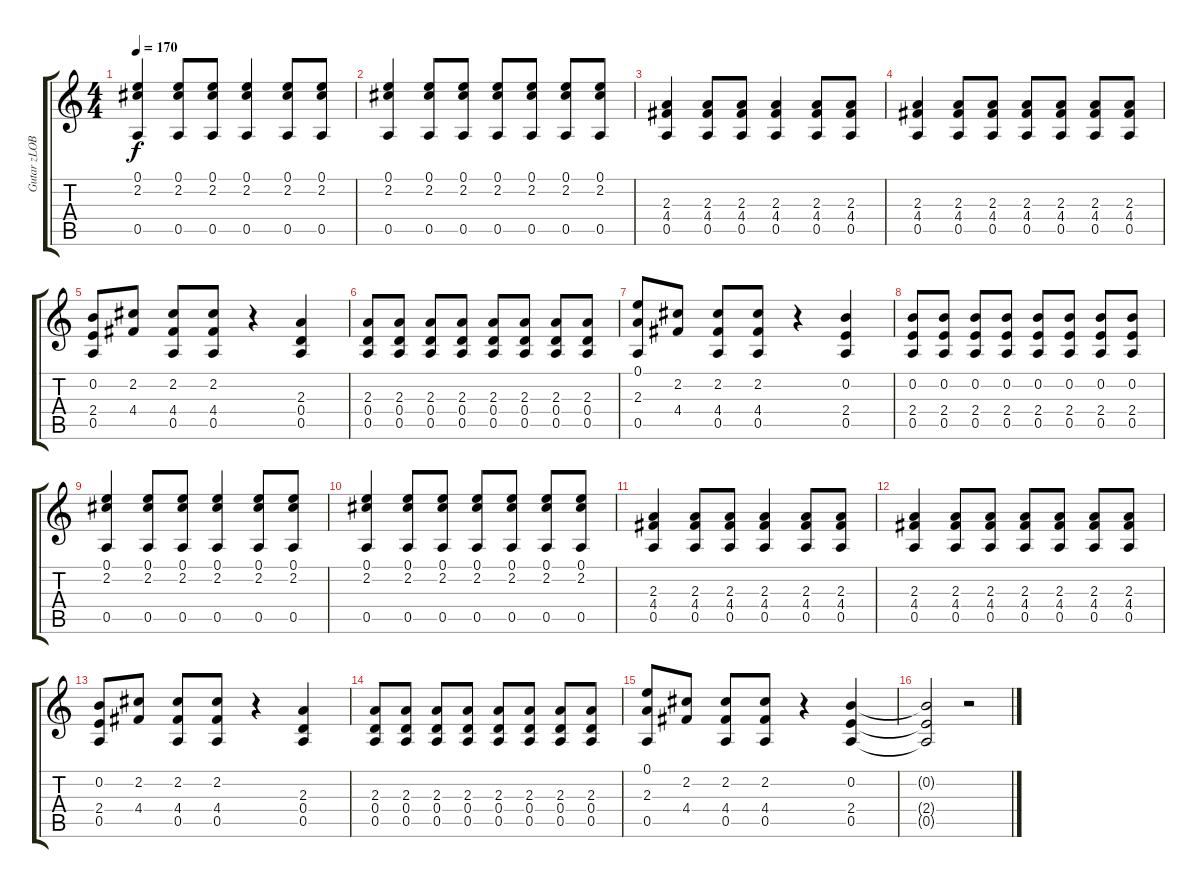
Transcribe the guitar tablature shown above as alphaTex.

\track ("Gutar zLOB" "Gutar zLOB") {instrument acousticguitarsteel}
\staff {score tabs}
\tuning (E4 B3 G3 D3 A2 E2) {hide}
\ts (4 4)
\tempo 170
\clef g2
\ks c
(0.1 2.2 0.5).4{dy f} (0.1 2.2 0.5).8 (0.1 2.2 0.5).8 (0.1 2.2 0.5).4 (0.1 2.2 0.5).8 (0.1 2.2 0.5).8 |
(0.1 2.2 0.5).4 (0.1 2.2 0.5).8 (0.1 2.2 0.5).8 (0.1 2.2 0.5).8 (0.1 2.2 0.5).8 (0.1 2.2 0.5).8 (0.1 2.2 0.5).8 |
(2.3 4.4 0.5).4 (2.3 4.4 0.5).8 (2.3 4.4 0.5).8 (2.3 4.4 0.5).4 (2.3 4.4 0.5).8 (2.3 4.4 0.5).8 |
(2.3 4.4 0.5).4 (2.3 4.4 0.5).8 (2.3 4.4 0.5).8 (2.3 4.4 0.5).8 (2.3 4.4 0.5).8 (2.3 4.4 0.5).8 (2.3 4.4 0.5).8 |
(0.2 2.4 0.5).8 (2.2 4.4).8 (2.2 4.4 0.5).8 (2.2 4.4 0.5).8 r.4 (2.3 0.4 0.5).4 |
(2.3 0.4 0.5).8 (2.3 0.4 0.5).8 (2.3 0.4 0.5).8 (2.3 0.4 0.5).8 (2.3 0.4 0.5).8 (2.3 0.4 0.5).8 (2.3 0.4 0.5).8 (2.3 0.4 0.5).8 |
(0.1 2.3 0.5).8 (2.2 4.4).8 (2.2 4.4 0.5).8 (2.2 4.4 0.5).8 r.4 (0.2 2.4 0.5).4 |
(0.2 2.4 0.5).8 (0.2 2.4 0.5).8 (0.2 2.4 0.5).8 (0.2 2.4 0.5).8 (0.2 2.4 0.5).8 (0.2 2.4 0.5).8 (0.2 2.4 0.5).8 (0.2 2.4 0.5).8 |
(0.1 2.2 0.5).4 (0.1 2.2 0.5).8 (0.1 2.2 0.5).8 (0.1 2.2 0.5).4 (0.1 2.2 0.5).8 (0.1 2.2 0.5).8 |
(0.1 2.2 0.5).4 (0.1 2.2 0.5).8 (0.1 2.2 0.5).8 (0.1 2.2 0.5).8 (0.1 2.2 0.5).8 (0.1 2.2 0.5).8 (0.1 2.2 0.5).8 |
(2.3 4.4 0.5).4 (2.3 4.4 0.5).8 (2.3 4.4 0.5).8 (2.3 4.4 0.5).4 (2.3 4.4 0.5).8 (2.3 4.4 0.5).8 |
(2.3 4.4 0.5).4 (2.3 4.4 0.5).8 (2.3 4.4 0.5).8 (2.3 4.4 0.5).8 (2.3 4.4 0.5).8 (2.3 4.4 0.5).8 (2.3 4.4 0.5).8 |
(0.2 2.4 0.5).8 (2.2 4.4).8 (2.2 4.4 0.5).8 (2.2 4.4 0.5).8 r.4 (2.3 0.4 0.5).4 |
(2.3 0.4 0.5).8 (2.3 0.4 0.5).8 (2.3 0.4 0.5).8 (2.3 0.4 0.5).8 (2.3 0.4 0.5).8 (2.3 0.4 0.5).8 (2.3 0.4 0.5).8 (2.3 0.4 0.5).8 |
(0.1 2.3 0.5).8 (2.2 4.4).8 (2.2 4.4 0.5).8 (2.2 4.4 0.5).8 r.4 (0.2 2.4 0.5).4 |
(0.2{t} 2.4{t} 0.5{t}).2 r.2
